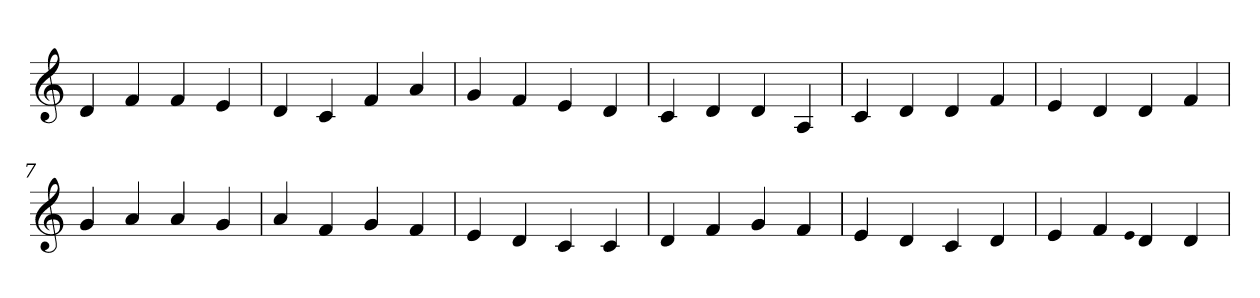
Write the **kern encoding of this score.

**kern
*part1
*staff1
*clefG2
=1
4d
4f
4f
4e
=2
4d
4c
4f
4a
=3
4g
4f
4e
4d
=4
4c
4d
4d
4A
=5
4c
4d
4d
4f
=6
4e
4d
4d
4f
=7
4g
4a
4a
4g
=8
4a
4f
4g
4f
=9
4e
4d
4c
4c
=10
4d
4f
4g
4f
=11
4e
4d
4c
4d
=12
4e
4f
qqe
4d
4d
=
*-
